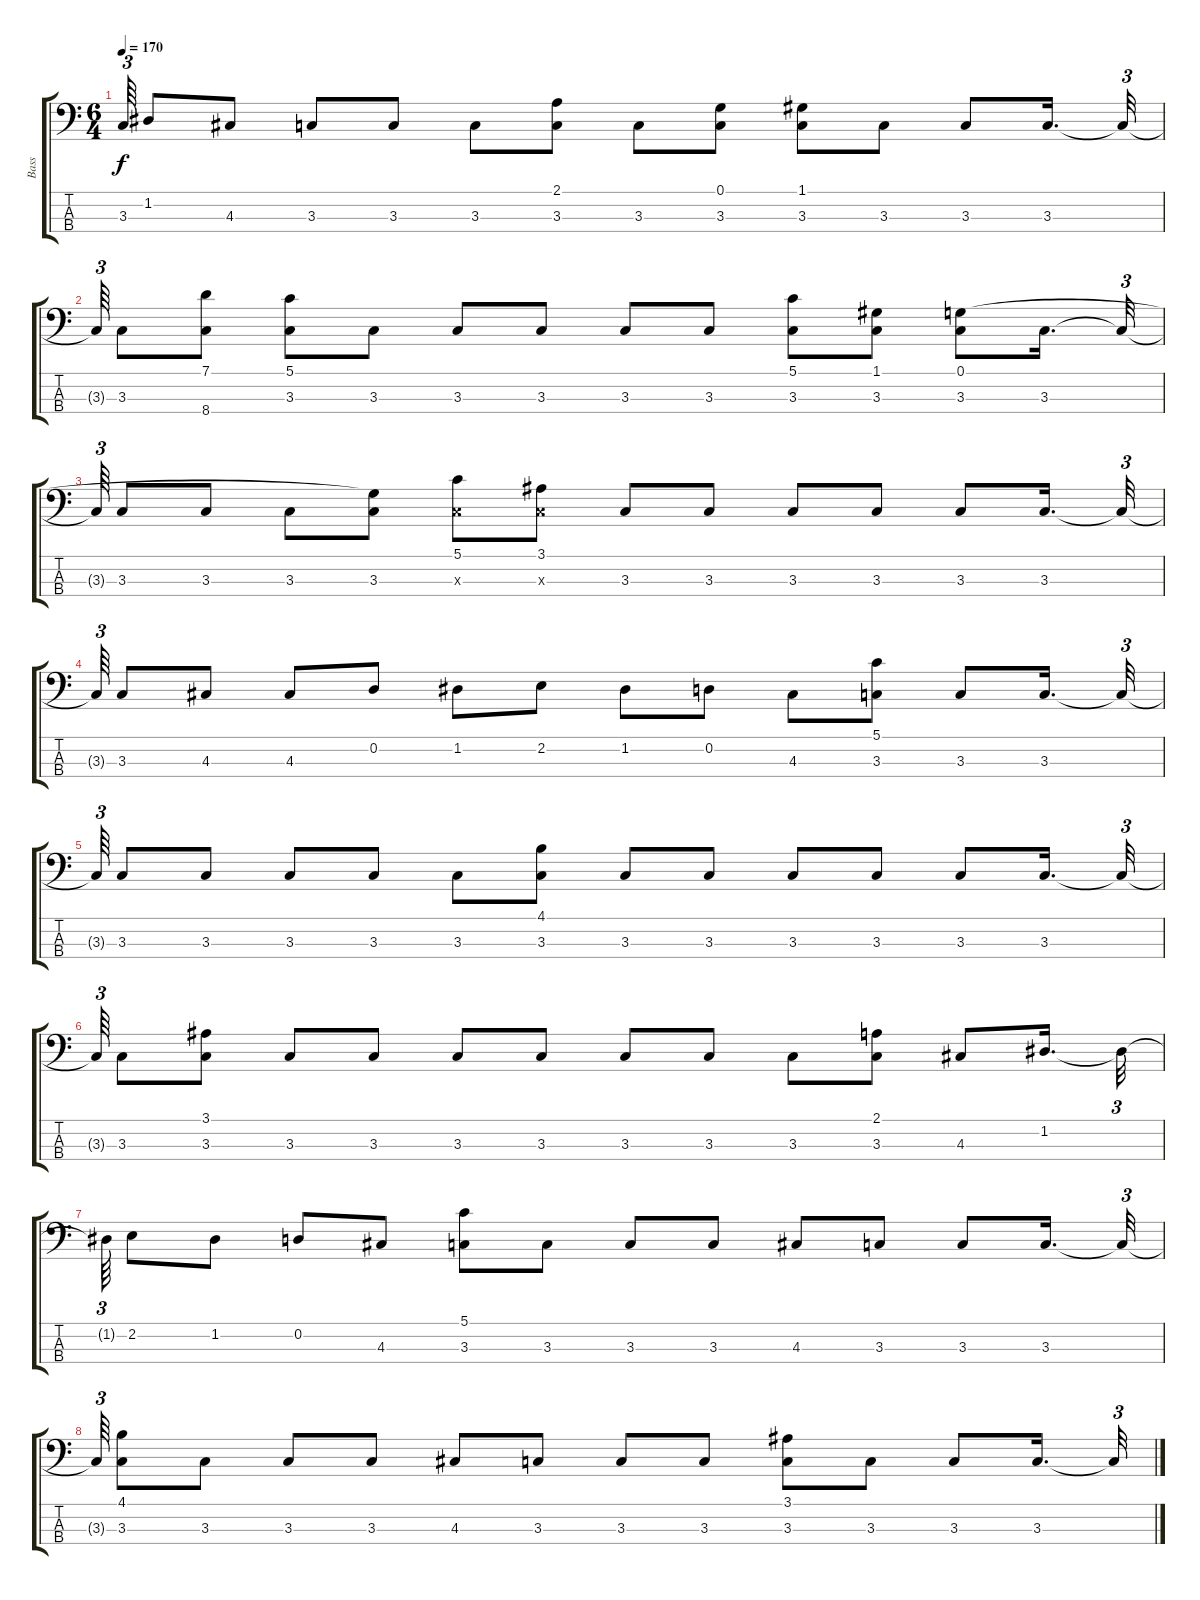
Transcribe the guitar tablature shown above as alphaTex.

\track ("Bass" "Bass") {instrument electricbassfinger}
\staff {score tabs}
\tuning (G2 D2 A1 E1) {hide}
\ts (6 4)
\tempo 170
\clef f4
\ks c
3.3{t}.64{tu (3 2) dy f} 1.2.8 4.3.8 3.3.8 3.3.8 3.3.8 (2.1 3.3).8 3.3.8 (0.1 3.3).8 (1.1 3.3).8 3.3.8 3.3.8 3.3.16{d} 3.3{t}.32{tu (3 2)} |
3.3{t}.64{tu (3 2)} 3.3.8 (7.1 8.4).8 (5.1 3.3).8 3.3.8 3.3.8 3.3.8 3.3.8 3.3.8 (5.1 3.3).8 (1.1 3.3).8 (0.1 3.3).8 3.3.16{d} 3.3{t}.32{tu (3 2)} |
3.3{t}.64{tu (3 2)} 3.3.8 3.3.8 3.3.8 (0.1{t} 3.3).8 (5.1 3.3{x}).8 (3.1 3.3{x}).8 3.3.8 3.3.8 3.3.8 3.3.8 3.3.8 3.3.16{d} 3.3{t}.32{tu (3 2)} |
3.3{t}.64{tu (3 2)} 3.3.8 4.3.8 4.3.8 0.2.8 1.2.8 2.2.8 1.2.8 0.2.8 4.3.8 (5.1 3.3).8 3.3.8 3.3.16{d} 3.3{t}.32{tu (3 2)} |
3.3{t}.64{tu (3 2)} 3.3.8 3.3.8 3.3.8 3.3.8 3.3.8 (4.1 3.3).8 3.3.8 3.3.8 3.3.8 3.3.8 3.3.8 3.3.16{d} 3.3{t}.32{tu (3 2)} |
3.3{t}.64{tu (3 2)} 3.3.8 (3.1 3.3).8 3.3.8 3.3.8 3.3.8 3.3.8 3.3.8 3.3.8 3.3.8 (2.1 3.3).8 4.3.8 1.2.16{d} 1.2{t}.32{tu (3 2)} |
1.2{t}.64{tu (3 2)} 2.2.8 1.2.8 0.2.8 4.3.8 (5.1 3.3).8 3.3.8 3.3.8 3.3.8 4.3.8 3.3.8 3.3.8 3.3.16{d} 3.3{t}.32{tu (3 2)} |
3.3{t}.64{tu (3 2)} (4.1 3.3).8 3.3.8 3.3.8 3.3.8 4.3.8 3.3.8 3.3.8 3.3.8 (3.1 3.3).8 3.3.8 3.3.8 3.3.16{d} 3.3{t}.32{tu (3 2)}
